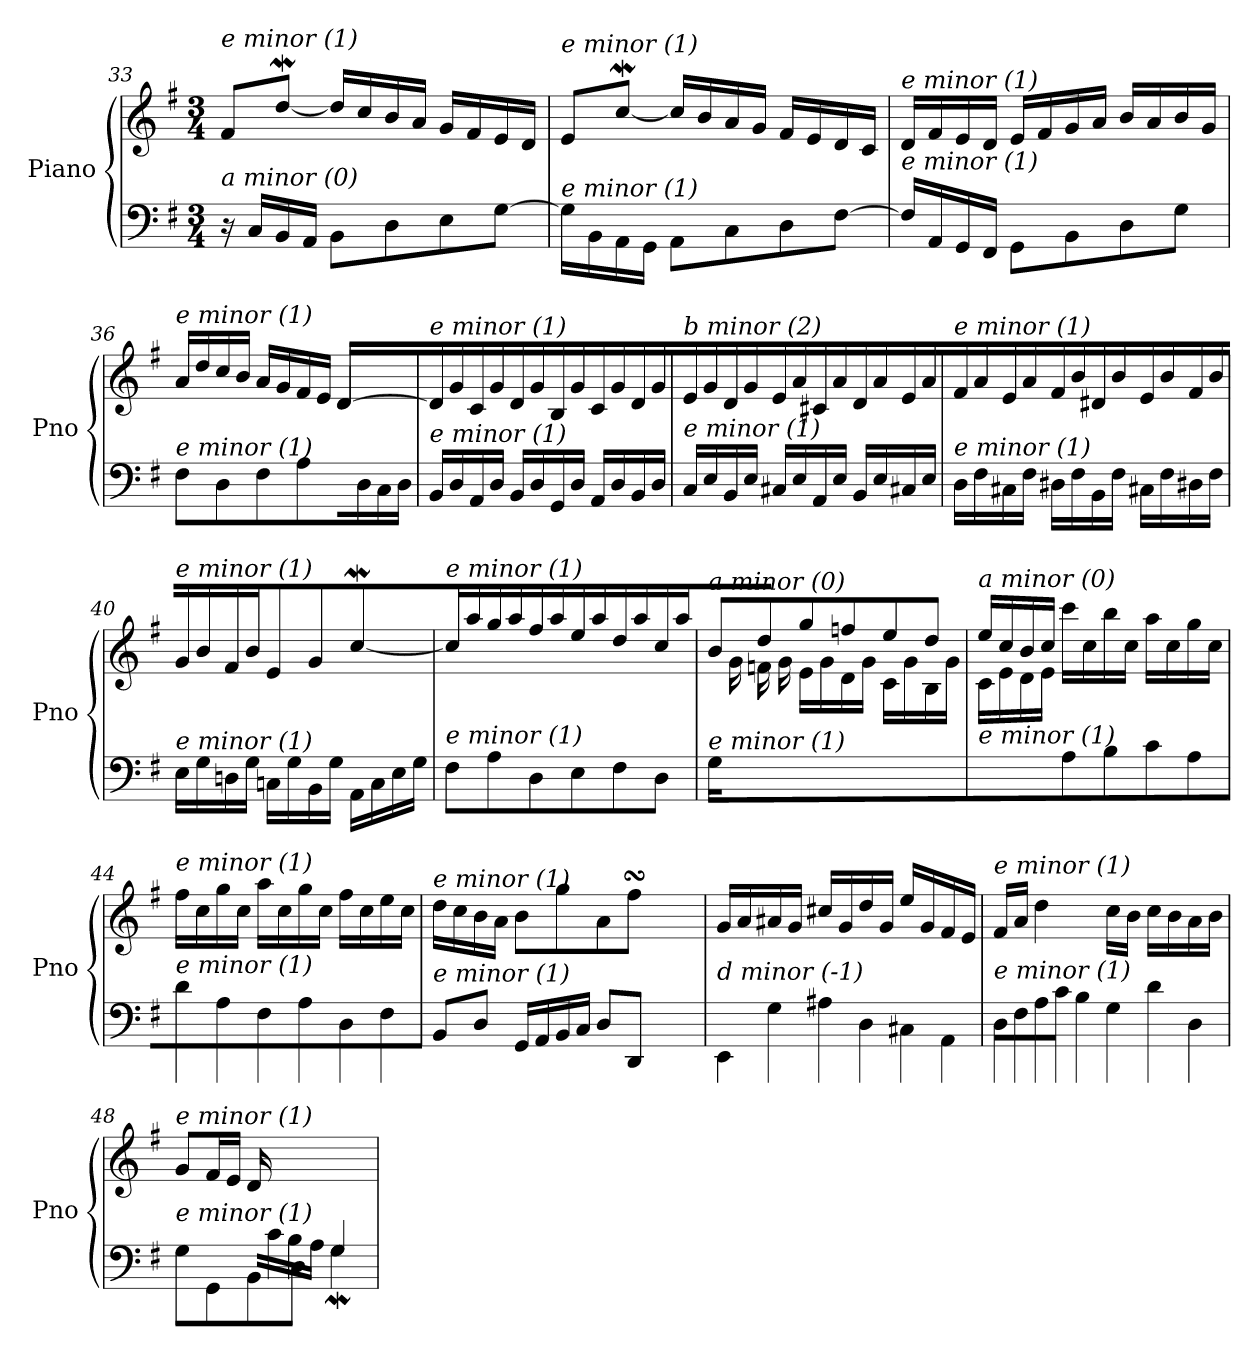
**kern	**kern
*part1	*part1
*staff2	*staff1
*I"Piano	*
*I'Pno	*
!!LO:LB:g=z
*clefF4	*clefG2
*k[f#]	*k[f#]
*M3/4	*M3/4
=33	=33
!	!LO:TX:i:t=e minor (1)
!LO:TX:i:t=a minor (0)	!
16r	8f#/L
16C/LL	.
16BB/	[8ddW/J
16AA/JJ	.
8BB\L	16dd/LL]
.	16cc/
8D\	16b/
.	16a/JJ
8E\	16g/LL
.	16f#/
[8G\J	16e/
.	16d/JJ
=34	=34
!	!LO:TX:i:t=e minor (1)
!LO:TX:i:t=e minor (1)	!
16G\LL]	8e/L
16BB\	.
16AA\	[8ccw/J
16GG\JJ	.
8AA\L	16cc/LL]
.	16b/
8C\	16a/
.	16g/JJ
8D\	16f#/LL
.	16e/
[8F#\J	16d/
.	16c/JJ
=35	=35
!	!LO:TX:i:t=e minor (1)
!LO:TX:i:t=e minor (1)	!
16F#/LL]	16d/LL
16AA/	16f#/
16GG/	16e/
16FF#/JJ	16d/JJ
8GG\L	16e/LL
.	16f#/
8BB\	16g/
.	16a/JJ
8D\	16b/LL
.	16a/
8G\J	16b/
.	16g/JJ
=36	=36
*	*^
!	!LO:TX:i:t=e minor (1)	!
!LO:TX:i:t=e minor (1)	!	!
8F#\L	16a/LL	2ryy
.	16dd/	.
8D\	16cc/	.
.	16b/JJ	.
8F#\	16a/LL	.
.	16g/	.
8A\J	16f#/	.
.	16e/JJ	.
16ryy	[4d/	16d\LL
16D/	.	8.ryy
16C/	.	.
16D/JJ	.	.
*	*v	*v
!!LO:PB:g=z
=37	=37
!	!LO:TX:i:t=e minor (1)
!LO:TX:i:t=e minor (1)	!
16BB/LL	16d/LL]
16D/	16g/
16AA/	16c/
16D/JJ	16g/JJ
16BB/LL	16d/LL
16D/	16g/
16GG/	16B/
16D/JJ	16g/JJ
16AA/LL	16c/LL
16D/	16g/
16BB/	16d/
16D/JJ	16g/JJ
=38	=38
!	!LO:TX:i:t=b minor (2)
!LO:TX:i:t=e minor (1)	!
16C/LL	16e/LL
16E/	16g/
16BB/	16d/
16E/JJ	16g/JJ
16C#X/LL	16e/LL
16E/	16a/
16AA/	16c#X/
16E/JJ	16a/JJ
16BB/LL	16d/LL
16E/	16a/
16C#X/	16e/
16E/JJ	16a/JJ
=39	=39
!	!LO:TX:i:t=e minor (1)
!LO:TX:i:t=e minor (1)	!
16D\LL	16f#/LL
16F#\	16a/
16C#X\	16e/
16F#\JJ	16a/JJ
16D#X\LL	16f#/LL
16F#\	16b/
16BB\	16d#X/
16F#\JJ	16b/JJ
16C#X\LL	16e/LL
16F#\	16b/
16D#X\	16f#/
16F#\JJ	16b/JJ
=40	=40
!	!LO:TX:i:t=e minor (1)
!LO:TX:i:t=e minor (1)	!
16E\LL	16g/LL
16G\	16b/
16Dn\	16f#/
16G\JJ	16b/JJ
16Cn\LL	8e/L
16G\	.
16BB\	8g/J
16G\JJ	.
16AA\LL	[4ccw\
16C\	.
16E\	.
16G\JJ	.
!!LO:LB:g=z
=41	=41
!	!LO:TX:i:t=e minor (1)
!LO:TX:i:t=e minor (1)	!
8F#\L	16cc\LL]
.	16aa\
8A\	16gg\
.	16aa\JJ
8D\	16ff#\LL
.	16aa\
8E\	16ee\
.	16aa\JJ
8F#\	16dd\LL
.	16aa\
8D\J	16cc\
.	16aa\JJ
=42	=42
*	*^
!	!LO:TX:i:t=a minor (0)	!
!LO:TX:i:t=e minor (1)	!	!
16G/LL	8b/L	16ryy
2ryy	.	16g\
.	8dd/	16fn\
.	.	16g\JJ
.	8gg/	16e\LL
.	.	16g\
.	8ffn/	16d\
.	.	16g\JJ
.	8ee/	16c\LL
8.ryy	.	16g\
.	8dd/J	16B\
.	.	16g\JJ
=43	=43	=43
!	!LO:TX:i:t=a minor (0)	!
!LO:TX:i:t=e minor (1)	!	!
4ryy	16ee/LL	16c\LL
.	16cc/	16e\
.	16b/	16d\
.	16cc/JJ	16e\JJ
8A\L	16ccc\LL	2ryy
.	16cc\	.
8B\	16bb\	.
.	16cc\JJ	.
8c\	16aa\LL	.
.	16cc\	.
8A\J	16gg\	.
.	16cc\JJ	.
*	*v	*v
=44	=44
!	!LO:TX:i:t=e minor (1)
!LO:TX:i:t=e minor (1)	!
8d\L	16ff#\LL
.	16cc\
8A\	16gg\
.	16cc\JJ
8F#\	16aa\LL
.	16cc\
8A\	16gg\
.	16cc\JJ
8D\	16ff#\LL
.	16cc\
8F#\J	16ee\
.	16cc\JJ
!!LO:LB:g=z
=45	=45
*^	*^
!	!	!LO:TX:i:t=e minor (1)	!
!LO:TX:i:t=e minor (1)	!	!	!
2ryy	8BB/L	16dd\LL	2ryy
.	.	16cc\	.
.	8D/J	16b\	.
.	.	16a\JJ	.
.	16GG/LL	8b\L	.
.	16AA/	.	.
.	16BB/	8gg\	.
.	16C/JJ	.	.
8ryy	8D/L	8a\	8ryy
8ryy	8DD/J	8ff#sSsS\J	32gg!yy
.	.	.	32ff#!yy
.	.	.	32ee!yy
.	.	.	32ff#!yy
*v	*v	*	*
=46	=46	=46
!	!LO:TX:i:t=b minor (2)	!
!LO:TX:i:t=d minor (-1)	!	!
*	*v	*v
8EE/L	16g/LL
.	16a/
8G\	16a#Xi/
.	16g/JJ
8A#Xi\	16cc#X/LL
.	16g/
8D\	16dd/
.	16g/JJ
8C#X\	16ee/LL
.	16g/
8AA\J	16f#/
.	16e/JJ
=47	=47
!	!LO:TX:i:t=e minor (1)
!LO:TX:i:t=e minor (1)	!
16D\LL	16f#/LL
16F#\	16a/JJ
16A\	4dd\
16c\JJ	.
8B\L	.
8G\	16cc\LL
.	16b\JJ
8d\	16cc\LL
.	16b\
8D\J	16a\
.	16b\JJ
=48	=48
*^	*
!	!	!LO:TX:i:t=e minor (1)
!LO:TX:i:t=e minor (1)	!	!
4ryy	8G\L	8g/L
.	8GG\	16f#/L
.	.	16e/JJ
16ryy	8BB\	16d/LL
16c/	.	4..ryy
16B/	8D\J	.
16A/JJ	.	.
4G/	4Gw\	.
*v	*v	*
=	=
*-	*-
